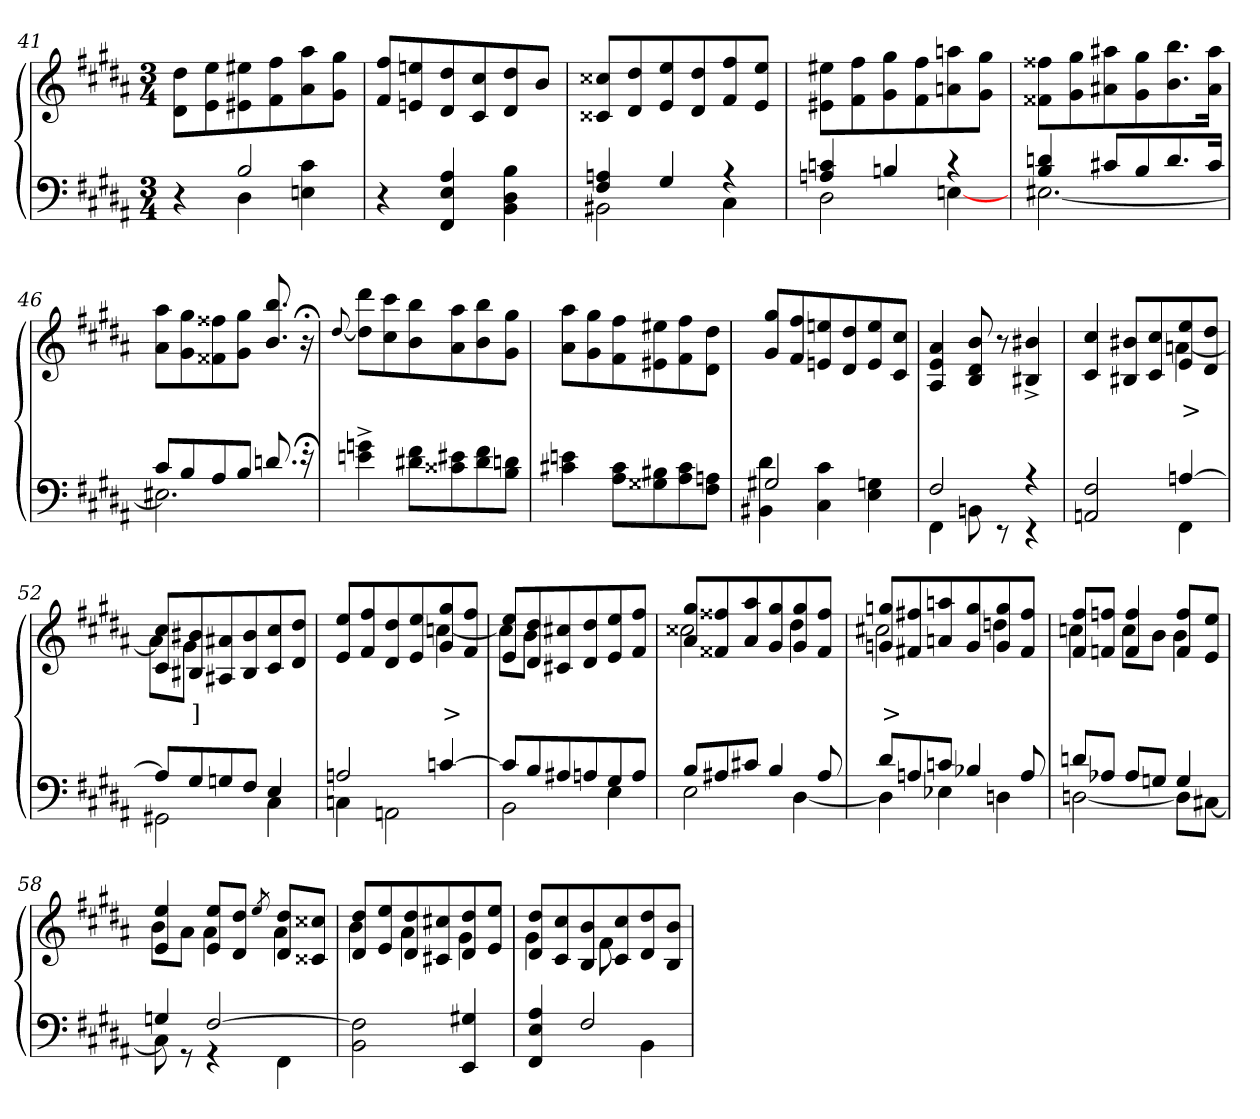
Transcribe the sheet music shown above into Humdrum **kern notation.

**kern	**kern	**text
*part2	*part1	*part1
*staff2	*staff1	*staff1
*clefF4	*clefG2	*
*k[f#c#g#d#a#]	*k[f#c#g#d#a#]	*
*M3/4	*M3/4	*
=41	=41	=41
*^	*	*
4ryy	4r	8dd# 8d#L	.
.	.	8ee 8e	.
2B	4D#	8ee#X 8e#X	.
.	.	8ff# 8f#	.
.	4c# 4En	8aa# 8a#	.
.	.	8gg# 8g#J	.
*v	*v	*	*
=42	=42	=42
4r	8ff# 8f#L	.
.	8een 8en	.
4A# 4E 4FF#	8dd# 8d#	.
.	8cc# 8c#	.
4B 4D# 4BB	8dd# 8d#	.
.	8bJ	.
=43	=43	=43
*^	*	*
4An 4F#	2BB#X	8cc##X 8c##XL	.
.	.	8dd# 8d#	.
4G#	.	8ee 8e	.
.	.	8dd# 8d#	.
4r	4C#	8ff# 8f#	.
.	.	8ee 8eJ	.
=44	=44	=44	=44
4cn 4An	2D#	8ee#X 8e#XL	.
.	.	8ff# 8f#	.
4Bn	.	8gg# 8g#	.
.	.	8ff# 8f#	.
4r	[4En	8aan 8an	.
.	.	8gg# 8g#J	.
=45	=45	=45	=45
4dn 4B	[2.E#X	8ff##X 8f##XL	.
.	.	8gg# 8g#	.
8c#XL	.	8aa#X 8a#X	.
8B	.	8gg# 8g#	.
8.d	.	8.bb 8.b	.
16c#Jk	.	16aa# 16a#Jk	.
=46	=46	=46	=46
8c#L	2.E#X]	8aa# 8a#L	.
8B	.	8gg# 8g#	.
8A#	.	8ff##X 8f##X	.
8BJ	.	8gg# 8g#J	.
8.dn	.	8.bb/ 8.b/	.
16r;<	.	16r;<	.
*v	*v	*	*
=47	=47	=47
.	[8qqdd#/	.
4en\^> 4gn\^>	8dd#] 8ddd#L	.
.	8cc# 8ccc#	.
8d#X 8f#L	8b 8bb	.
8c##X 8e#X	8a# 8aa#	.
8d# 8f#	8b 8bb	.
8B 8dnJ	8g# 8gg#J	.
=48	=48	=48
4en\ 4c#X\	8aa# 8a#L	.
.	8gg# 8g#	.
8c# 8A#L	8ff# 8f#	.
8B#X 8G##X	8ee#X 8e#X	.
8c# 8A#	8ff# 8f#	.
8An 8F#J	8dd# 8d#J	.
=49	=49	=49
*^	*	*
2G#X	4d# 4BB#X	8gg# 8g#L	.
.	.	8ff# 8f#	.
.	4c# 4C#	8een 8en	.
.	.	8dd# 8d#	.
4ryy	4Gn 4E	8ee 8e	.
.	.	8cc# 8c#J	.
=50	=50	=50	=50
2F#	4FF#	4a# 4e 4A#	.
.	8BBn	8b 8d# 8B	.
.	8r	8r	.
4r	4r	4b#X^> 4B#X^>	.
=51	=51	=51	=51
*	*	*^	*
2F# 2AAn	2ryy	4cc# 4c#	2ryy	.
.	.	8b#X 8B#XL	.	.
.	.	8cc# 8c#	.	.
[4An	4FF#	8ee 8e	[4an	>
.	.	8dd# 8d#J	.	.
=52	=52	=52	=52	=52
8AnL]	2GG#X	8cc# 8c#L	8anL]	.
8G#	.	8b#X 8B#X	8g#J	]
8Gn	.	8a#X 8A#X	2ryy	.
8F#J	.	8b# 8B#	.	.
4E	4C#	8cc# 8c#	.	.
.	.	8dd# 8d#J	.	.
=53	=53	=53	=53	=53
2An	4Cn	8ee 8eL	2ryy	.
.	.	8ff# 8f#	.	.
.	2AAn	8dd# 8d#	.	.
.	.	8ee 8e	.	.
[4cn	.	8gg# 8g#	[4ccn	>
.	.	8ff# 8f#J	.	.
=54	=54	=54	=54	=54
8cnL]	2BB	8ee 8eL	8ccnL]	.
8B	.	8dd# 8d#	8bJ	.
8A#X	.	8cc#X 8c#X	2ryy	.
8An	.	8dd# 8d#	.	.
8G#	4E	8ee 8e	.	.
8AJ	.	8ff# 8f#J	.	.
=55	=55	=55	=55	=55
8BL	2E	8gg# 8a#L	2cc##X	.
8A#X	.	8ff##X 8f##X	.	.
8c#XJ	.	8aa# 8a#	.	.
4B	.	8gg# 8g#	.	.
.	[4D#	8gg# 8g#	4dd#	.
8A#	.	8ff## 8f##J	.	.
=56	=56	=56	=56	=56
8d#L	4D#]	8ggn 8gnL	2cc#X	>
8An	.	8ff#X 8f#X	.	.
8cnJ	4E-X	8aan 8an	.	.
4B-X	.	8gg 8g	.	.
.	4Dn	8gg 8g	4ddn	.
8A	.	8ff# 8f#J	.	.
=57	=57	=57	=57	=57
8dnL	[2Dn	8ff# 8f#L	4ccn	.
8A-XJ	.	8ffn 8fnJ	.	.
8A-L	.	4ff 4f	8ccL	.
8GnJ	.	.	8bJ	.
4G	8DL]	8ff 8fL	4b	.
.	[8C#XJ	8ee 8eJ	.	.
=58	=58	=58	=58	=58
4Gn	8C#]	4ee 4e	8bL	.
.	8r	.	8a#J	.
[2F#	4r	8ee 8eL	4a#	.
.	.	8dd# 8d#J	.	.
.	.	8qee/	.	.
.	4FF#	8dd# 8d#L	4a#	.
.	.	8cc##X 8c##XJ	.	.
*v	*v	*	*	*
=59	=59	=59	=59
2F#] 2BB	8dd# 8d#L	4b	.
.	8ee 8e	.	.
.	8dd# 8d#	4a#	.
.	8cc#X 8c#X	.	.
4G#X 4EE	8dd# 8d#	4g#	.
.	8ee 8eJ	.	.
=60	=60	=60	=60
*^	*	*	*
4ryy	4A# 4E 4FF#	8dd# 8d#L	4g#	.
.	.	8cc# 8c#	.	.
2F#	4ryy	8b 8B	8ryy	.
.	.	8cc# 8c#	8f#	.
.	4BB	8dd# 8d#	4ryy	.
.	.	8b 8BJ	.	.
*v	*v	*	*	*
*	*v	*v	*
=	=	=
*-	*-	*-
